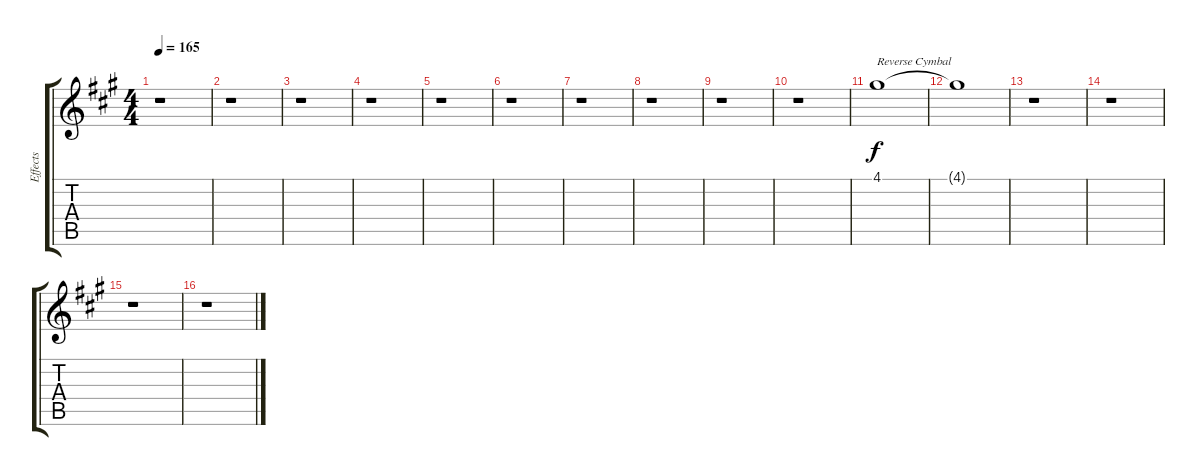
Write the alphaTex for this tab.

\track ("Effects" "Effects") {instrument acousticguitarnylon}
\staff {score tabs}
\tuning (E4 B3 G3 D3 A2 E2) {hide}
\ts (4 4)
\tempo 165
\clef g2
\ks a
r.1{dy f instrument acousticguitarnylon} |
r.1 |
r.1 |
r.1 |
r.1 |
r.1 |
r.1 |
r.1 |
r.1 |
r.1 |
4.1.1{txt "Reverse Cymbal" instrument reversecymbal} |
4.1{t}.1 |
r.1 |
r.1 |
r.1 |
r.1
